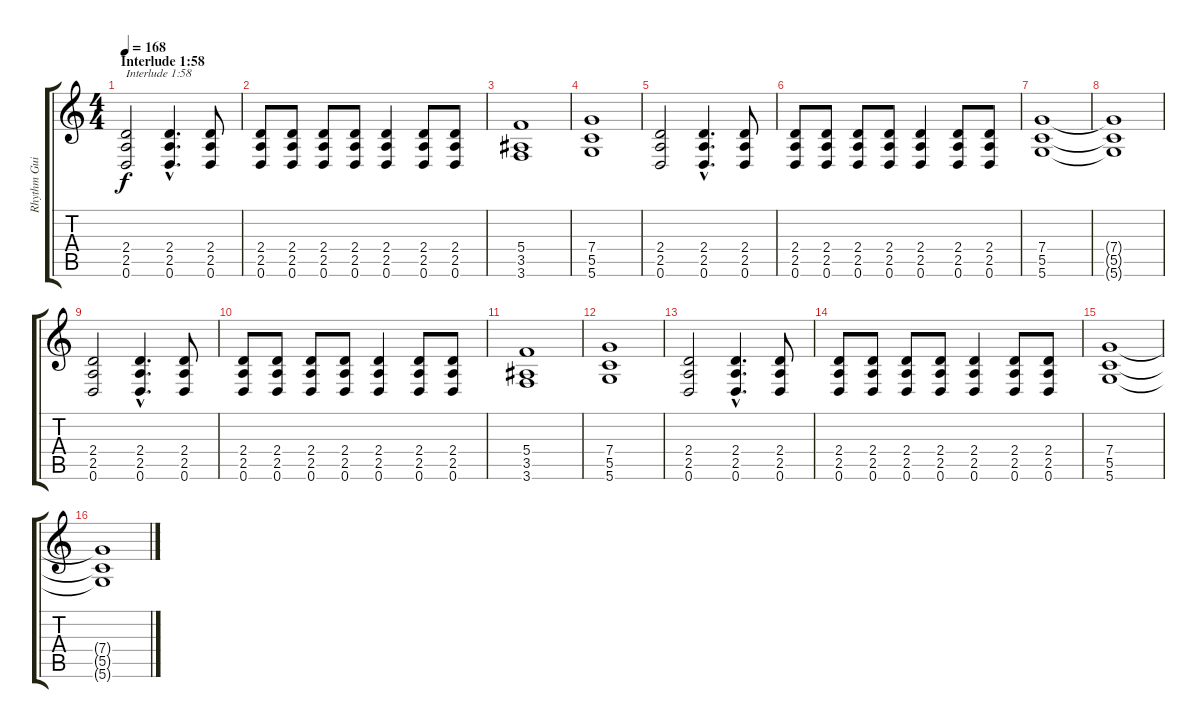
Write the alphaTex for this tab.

\track ("Rhythm Guitar (right)" "Rhythm Gui") {instrument overdrivenguitar}
\staff {score tabs}
\tuning (D4 A3 F3 C3 G2 D2) {hide}
\ts (4 4)
\section ("" "Interlude 1:58")
\tempo 168
\clef g2
\ks c
(2.4 2.5 0.6).2{txt "Interlude 1:58" dy f} (2.4{hac} 2.5{hac} 0.6{hac}).4{d} (2.4 2.5 0.6).8 |
(2.4 2.5 0.6).8 (2.4 2.5 0.6).8 (2.4 2.5 0.6).8 (2.4 2.5 0.6).8 (2.4 2.5 0.6).4 (2.4 2.5 0.6).8 (2.4 2.5 0.6).8 |
(5.4 3.5 3.6).1 |
(7.4 5.5 5.6).1 |
(2.4 2.5 0.6).2 (2.4{hac} 2.5{hac} 0.6{hac}).4{d} (2.4 2.5 0.6).8 |
(2.4 2.5 0.6).8 (2.4 2.5 0.6).8 (2.4 2.5 0.6).8 (2.4 2.5 0.6).8 (2.4 2.5 0.6).4 (2.4 2.5 0.6).8 (2.4 2.5 0.6).8 |
(7.4 5.5 5.6).1 |
(7.4{t} 5.5{t} 5.6{t}).1 |
(2.4 2.5 0.6).2 (2.4{hac} 2.5{hac} 0.6{hac}).4{d} (2.4 2.5 0.6).8 |
(2.4 2.5 0.6).8 (2.4 2.5 0.6).8 (2.4 2.5 0.6).8 (2.4 2.5 0.6).8 (2.4 2.5 0.6).4 (2.4 2.5 0.6).8 (2.4 2.5 0.6).8 |
(5.4 3.5 3.6).1 |
(7.4 5.5 5.6).1 |
(2.4 2.5 0.6).2 (2.4{hac} 2.5{hac} 0.6{hac}).4{d} (2.4 2.5 0.6).8 |
(2.4 2.5 0.6).8 (2.4 2.5 0.6).8 (2.4 2.5 0.6).8 (2.4 2.5 0.6).8 (2.4 2.5 0.6).4 (2.4 2.5 0.6).8 (2.4 2.5 0.6).8 |
(7.4 5.5 5.6).1 |
(7.4{t} 5.5{t} 5.6{t}).1
